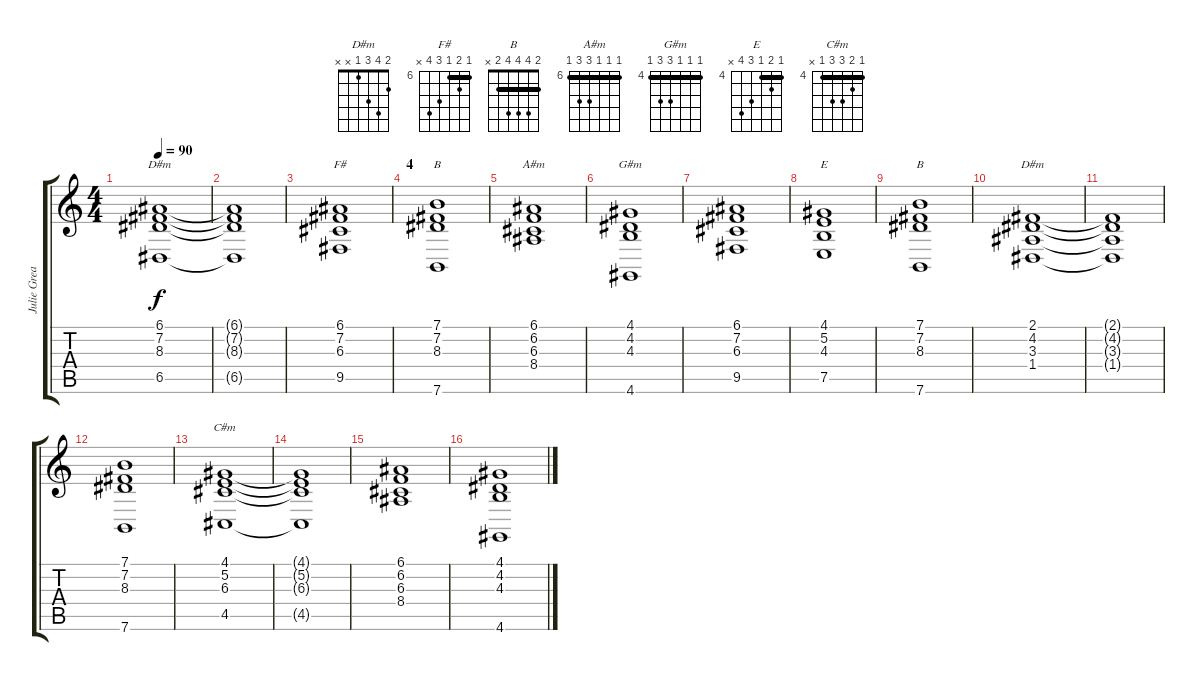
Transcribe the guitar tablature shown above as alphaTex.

\track ("Julie Greaux - Tastiera" "Julie Grea") {instrument stringensemble1}
\staff {score tabs}
\tuning (E4 B3 G3 D3 A2 E2) {hide}
\chord ("D#m" 6 7 8 8 6 x) {firstfret 6 barre 6}
\chord ("F#" 6 7 6 8 9 x) {firstfret 6 barre 6}
\chord ("B" 7 7 8 9 x x) {firstfret 7 barre 7}
\chord ("A#m" 6 6 6 8 8 6) {firstfret 6 barre 6}
\chord ("G#m" 4 4 4 6 6 4) {firstfret 4 barre 4}
\chord ("E" 4 5 4 6 7 x) {firstfret 4 barre 4}
\chord ("B" 2 4 4 4 2 x) {barre 2}
\chord ("D#m" 2 4 3 1 x x)
\chord ("C#m" 4 5 6 6 4 x) {firstfret 4 barre 4}
\ts (4 4)
\tempo 90
\clef g2
\ks c
(6.1 7.2 8.3 6.5).1{ch "D#m" dy f} |
(6.1{t} 7.2{t} 8.3{t} 6.5{t}).1 |
(6.1 7.2 6.3 9.5).1{ch "F#"} |
\section ("" "4")
(7.1 7.2 8.3 7.6).1{ch "B"} |
(6.1 6.2 6.3 8.4).1{ch "A#m"} |
(4.1 4.2 4.3 4.6).1{ch "G#m"} |
(6.1 7.2 6.3 9.5).1 |
(4.1 5.2 4.3 7.5).1{ch "E"} |
(7.1 7.2 8.3 7.6).1{ch "B"} |
(2.1 4.2 3.3 1.4).1{ch "D#m"} |
(2.1{t} 4.2{t} 3.3{t} 1.4{t}).1 |
(7.1 7.2 8.3 7.6).1 |
(4.1 5.2 6.3 4.5).1{ch "C#m"} |
(4.1{t} 5.2{t} 6.3{t} 4.5{t}).1 |
(6.1 6.2 6.3 8.4).1 |
(4.1 4.2 4.3 4.6).1
